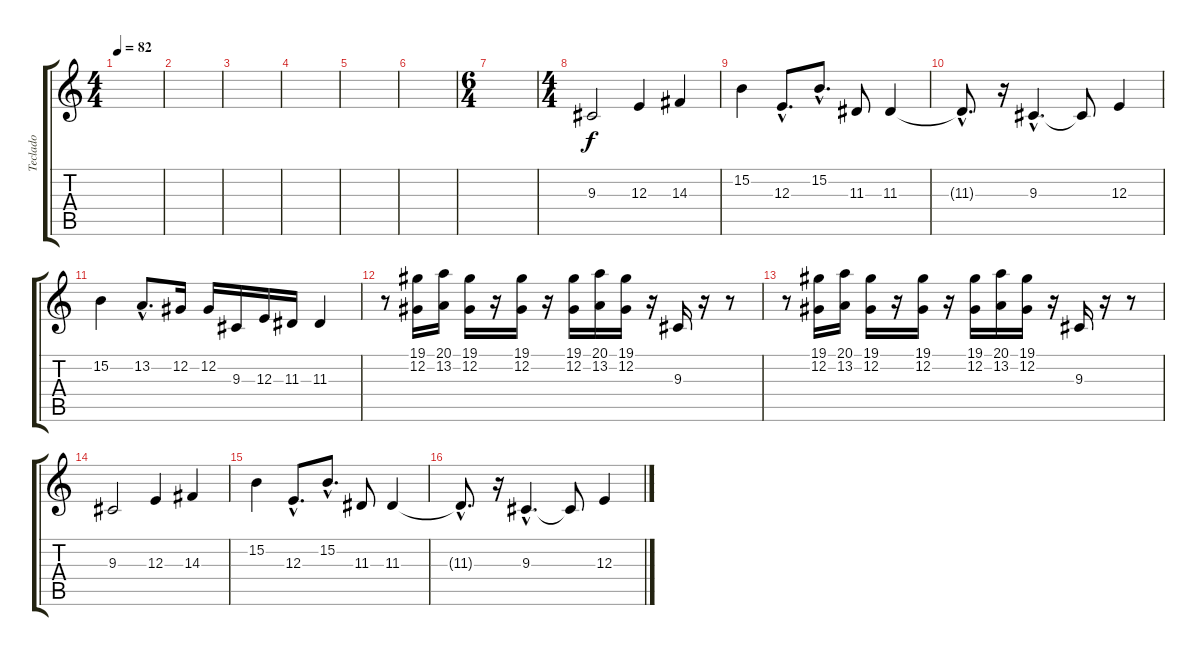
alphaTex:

\track ("Teclado" "Teclado") {instrument stringensemble1}
\staff {score tabs}
\tuning (Db4 Ab3 E3 B2 Gb2 Db2) {hide}
\ts (4 4)
\tempo 82
\clef g2
\ks c
|
|
|
|
|
|
\ts (6 4)
|
\ts (4 4)
9.3.2 12.3.4 14.3.4 |
15.2.4 12.3{hac}.8{d} 15.2{hac}.8{d} 11.3.8 11.3.4 |
11.3{hac t}.8{d} r.16 9.3{hac}.4{d} 9.3{t}.8 12.3.4 |
15.2.4 13.2{hac}.8{d} 12.2.16 12.2.16 9.3.16 12.3.16 11.3.16 11.3.4 |
r.8 (19.1 12.2).16 (20.1 13.2).16 (19.1 12.2).16 r.16 (19.1 12.2).16 r.16 (19.1 12.2).16 (20.1 13.2).16 (19.1 12.2).16 r.16 9.3.16 r.16 r.8 |
r.8 (19.1 12.2).16 (20.1 13.2).16 (19.1 12.2).16 r.16 (19.1 12.2).16 r.16 (19.1 12.2).16 (20.1 13.2).16 (19.1 12.2).16 r.16 9.3.16 r.16 r.8 |
9.3.2 12.3.4 14.3.4 |
15.2.4 12.3{hac}.8{d} 15.2{hac}.8{d} 11.3.8 11.3.4 |
11.3{hac t}.8{d} r.16 9.3{hac}.4{d} 9.3{t}.8 12.3.4
